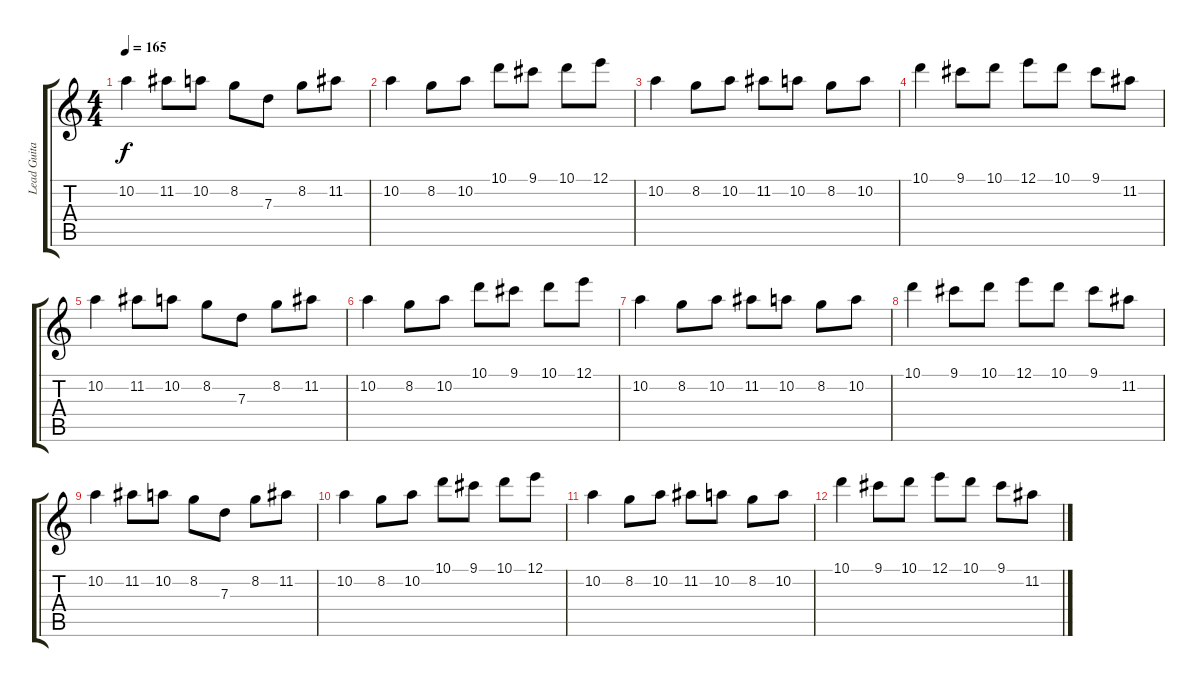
\track ("Lead Guitar" "Lead Guita") {instrument distortionguitar}
\staff {score tabs}
\tuning (E4 B3 G3 D3 A2 E2) {hide}
\ts (4 4)
\tempo 165
\clef g2
\ks c
10.2.4{dy f} 11.2.8 10.2.8 8.2.8 7.3.8 8.2.8 11.2.8 |
10.2.4 8.2.8 10.2.8 10.1.8 9.1.8 10.1.8 12.1.8 |
10.2.4 8.2.8 10.2.8 11.2.8 10.2.8 8.2.8 10.2.8 |
10.1.4 9.1.8 10.1.8 12.1.8 10.1.8 9.1.8 11.2.8 |
10.2.4 11.2.8 10.2.8 8.2.8 7.3.8 8.2.8 11.2.8 |
10.2.4 8.2.8 10.2.8 10.1.8 9.1.8 10.1.8 12.1.8 |
10.2.4 8.2.8 10.2.8 11.2.8 10.2.8 8.2.8 10.2.8 |
10.1.4 9.1.8 10.1.8 12.1.8 10.1.8 9.1.8 11.2.8 |
10.2.4 11.2.8 10.2.8 8.2.8 7.3.8 8.2.8 11.2.8 |
10.2.4 8.2.8 10.2.8 10.1.8 9.1.8 10.1.8 12.1.8 |
10.2.4 8.2.8 10.2.8 11.2.8 10.2.8 8.2.8 10.2.8 |
10.1.4 9.1.8 10.1.8 12.1.8 10.1.8 9.1.8 11.2.8
